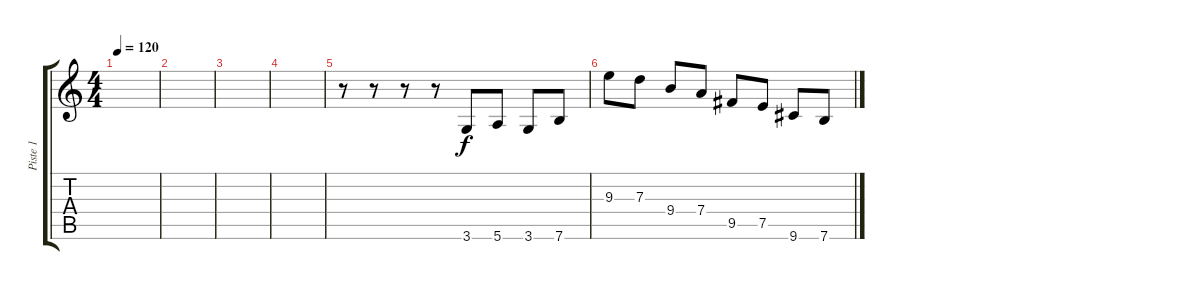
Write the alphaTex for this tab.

\track ("Piste 1" "Piste 1") {instrument distortionguitar}
\staff {score tabs}
\tuning (E4 B3 G3 D3 A2 E2) {hide}
\ts (4 4)
\tempo 120
\clef g2
\ks c
|
|
|
|
r.8 r.8 r.8 r.8 3.6.8 5.6.8 3.6.8 7.6.8 |
9.3.8 7.3.8 9.4.8 7.4.8 9.5.8 7.5.8 9.6.8 7.6.8
